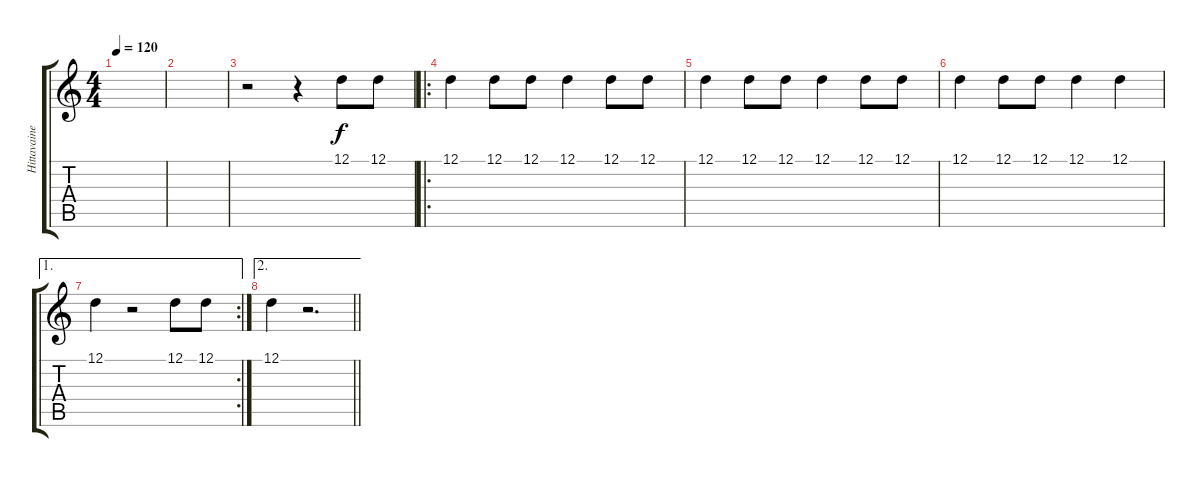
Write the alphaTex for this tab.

\track ("Hittavainen" "Hittavaine") {instrument violin}
\staff {score tabs}
\tuning (D4 A3 F3 C3 G2 D2) {hide}
\ts (4 4)
\tempo 120
\clef g2
\ks c
|
|
r.2 r.4 12.1.8 12.1.8 |
\ro
12.1.4 12.1.8 12.1.8 12.1.4 12.1.8 12.1.8 |
12.1.4 12.1.8 12.1.8 12.1.4 12.1.8 12.1.8 |
12.1.4 12.1.8 12.1.8 12.1.4 12.1.4 |
\ae 1
\rc 2
12.1.4 r.2 12.1.8 12.1.8 |
\ae 2
\barLineRight lightlight
12.1.4 r.2{d}
